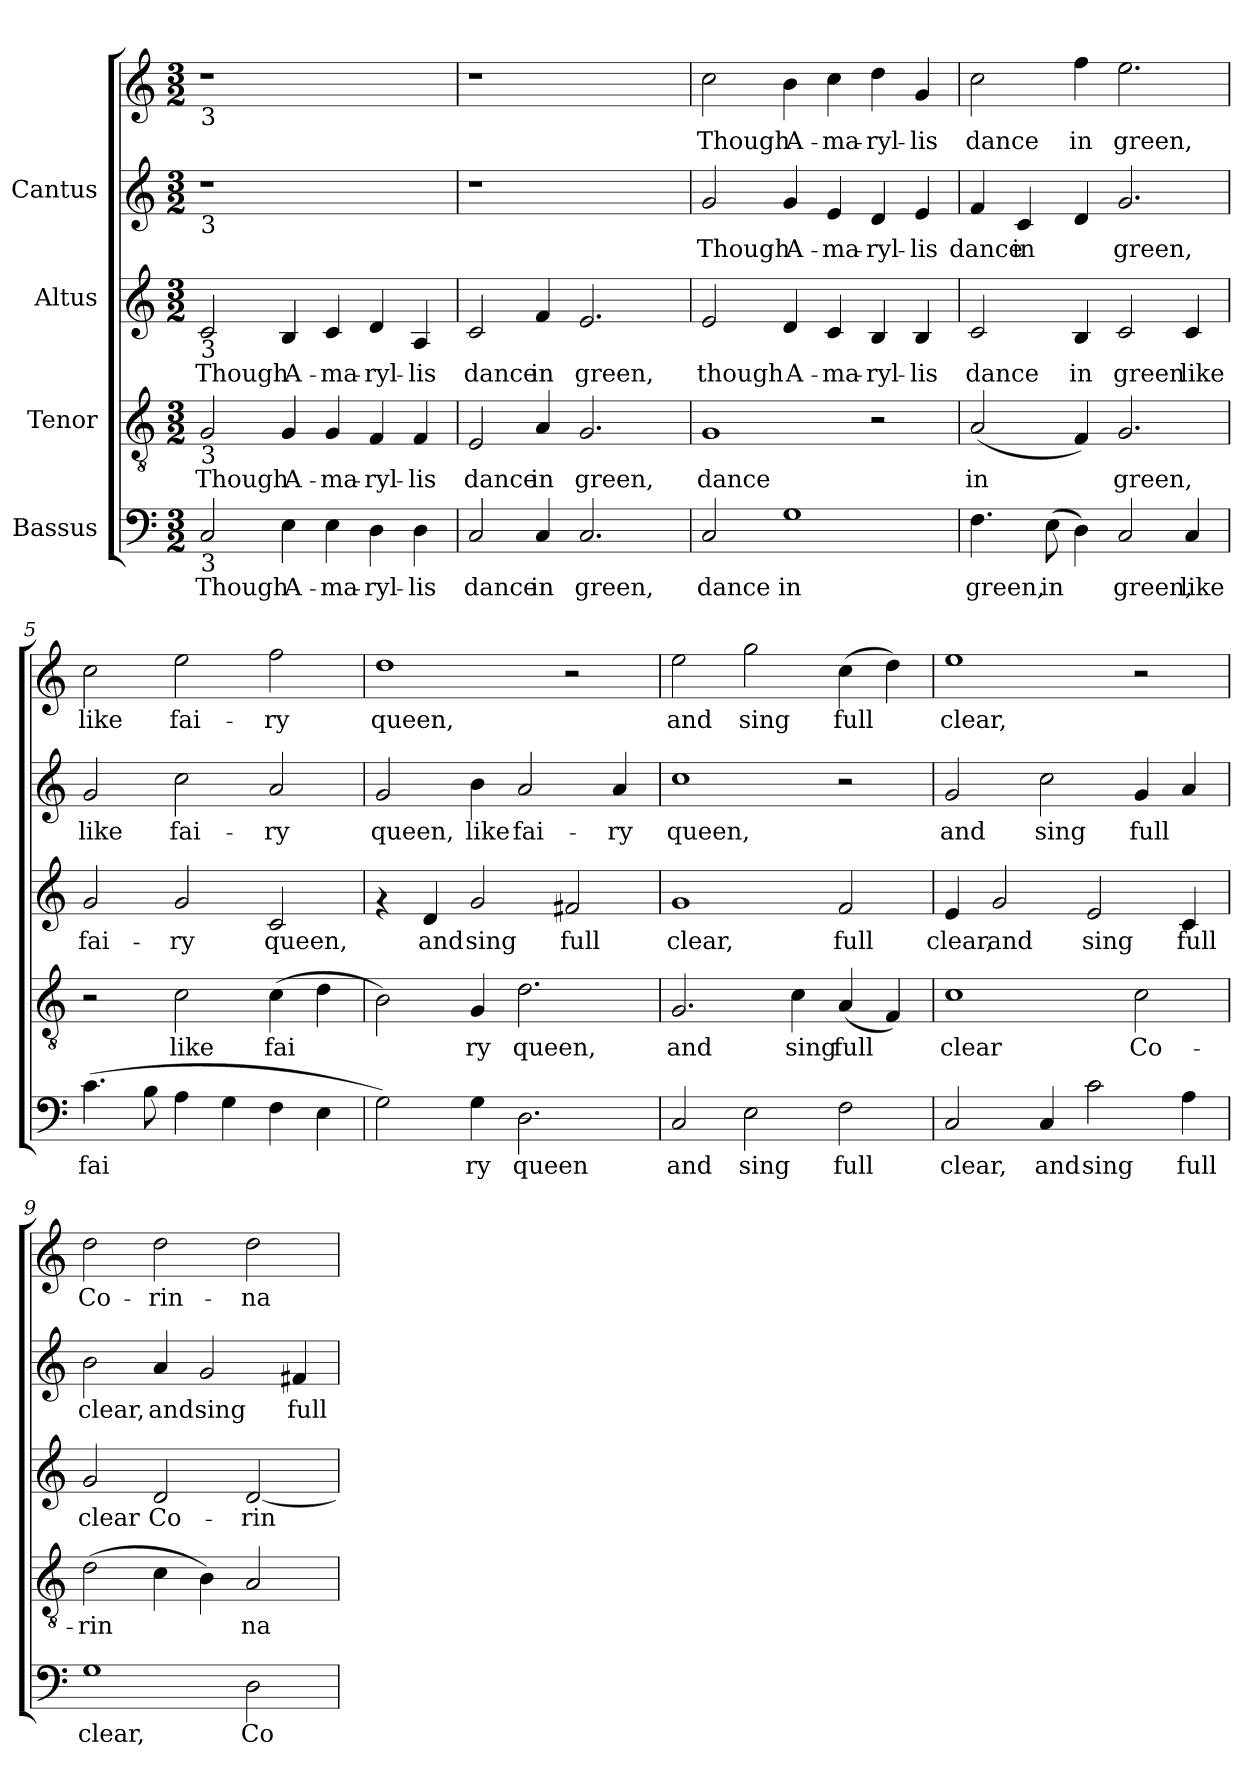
**kern	**text	**kern	**text	**kern	**text	**kern	**text	**kern	**text
*part4	*part4	*part3	*part3	*part2	*part2	*part1	*part1	*part1	*part1
*staff5	*staff5	*staff4	*staff4	*staff3	*staff3	*staff2	*staff2	*staff1	*staff1
*I"Bassus	*	*I"Tenor	*	*I"Altus	*	*I"Cantus	*	*	*
!!LO:PB:g=z
*stria5	*	*stria5	*	*stria5	*	*stria5	*	*stria5	*
*clefF4	*	*clefGv2	*	*clefG2	*	*clefG2	*	*clefG2	*
*M3/2	*	*M3/2	*	*M3/2	*	*M3/2	*	*M3/2	*
*MM198	*	*MM198	*	*MM198	*	*MM198	*	*MM198	*
=1	=1	=1	=1	=1	=1	=1	=1	=1	=1
!	!	!	!	!	!	!	!	!LO:TX:b:t=3	!
!	!	!	!	!	!	!LO:TX:b:t=3	!	!	!
!	!	!	!	!LO:TX:b:t=3	!	!	!	!	!
!	!	!LO:TX:b:t=3	!	!	!	!	!	!	!
!LO:TX:b:t=3	!	!	!	!	!	!	!	!	!
!	!LO:LY:b:cj	!	!LO:LY:b:cj	!	!LO:LY:b:cj	!	!	!	!
2C/	Though	2G/	Though	2c/	Though	1r	.	1r	.
!	!LO:LY:b:cj	!	!LO:LY:b:cj	!	!LO:LY:b:cj	!	!	!	!
4E\	A-	4G/	A-	4B/	A-	.	.	.	.
!	!LO:LY:b:cj	!	!LO:LY:b:cj	!	!LO:LY:b:cj	!	!	!	!
4E\	-ma-	4G/	-ma-	4c/	-ma-	.	.	.	.
!	!LO:LY:b:cj	!	!LO:LY:b:cj	!	!LO:LY:b:cj	!	!	!	!
4D\	-ryl-	4F/	-ryl-	4d/	-ryl-	2ryy	.	2ryy	.
!	!LO:LY:b:cj	!	!LO:LY:b:cj	!	!LO:LY:b:cj	!	!	!	!
4D\	-lis	4F/	-lis	4A/	-lis	.	.	.	.
=2	=2	=2	=2	=2	=2	=2	=2	=2	=2
!	!LO:LY:b:cj	!	!LO:LY:b:cj	!	!LO:LY:b:cj	!	!	!	!
2C/	dance	2E/	dance	2c/	dance	1r	.	1r	.
!	!LO:LY:b:cj	!	!LO:LY:b:cj	!	!LO:LY:b:cj	!	!	!	!
4C/	in	4A/	in	4f/	in	.	.	.	.
!	!LO:LY:b:cj	!	!LO:LY:b:cj	!	!LO:LY:b:cj	!	!	!	!
2.C/	green,	2.G/	green,	2.e/	green,	.	.	.	.
.	.	.	.	.	.	2ryy	.	2ryy	.
=3	=3	=3	=3	=3	=3	=3	=3	=3	=3
!	!LO:LY:b:cj	!	!LO:LY:b:cj	!	!LO:LY:b:cj	!	!LO:LY:b:cj	!	!LO:LY:b:cj
2C/	dance	1G	dance	2e/	though	2g/	Though	2cc\	Though
!	!LO:LY:b:cj	!	!	!	!LO:LY:b:cj	!	!LO:LY:b:cj	!	!LO:LY:b:cj
1G	in	.	.	4d/	A-	4g/	A-	4b\	A-
!	!	!	!	!	!LO:LY:b:cj	!	!LO:LY:b:cj	!	!LO:LY:b:cj
.	.	.	.	4c/	-ma-	4e/	-ma-	4cc\	-ma-
!	!	!	!	!	!LO:LY:b:cj	!	!LO:LY:b:cj	!	!LO:LY:b:cj
.	.	2r	.	4B/	-ryl-	4d/	-ryl-	4dd\	-ryl-
!	!	!	!	!	!LO:LY:b:cj	!	!LO:LY:b:cj	!	!LO:LY:b:cj
.	.	.	.	4B/	-lis	4e/	-lis	4g/	-lis
!!LO:LB:g=z
=4	=4	=4	=4	=4	=4	=4	=4	=4	=4
!	!LO:LY:b:cj	!	!LO:LY:b:cj	!	!LO:LY:b:cj	!	!LO:LY:b:cj	!	!LO:LY:b:cj
4.F\	green,	(<2A/	in	2c/	dance	4f/	dance	2cc\	dance
!	!	!	!	!	!	!	!LO:LY:b:cj	!	!
.	.	.	.	.	.	4c/	in	.	.
!	!LO:LY:b:cj	!	!	!	!	!	!	!	!
(>8E\	in	.	.	.	.	.	.	.	.
!	!LO:LY:b:cj	!	!LO:LY:b:cj	!	!LO:LY:b:cj	!	!LO:LY:b:cj	!	!LO:LY:b:cj
4D\)	.	4F/)	.	4B/	in	4d/	.	4ff\	in
!	!LO:LY:b:cj	!	!LO:LY:b:cj	!	!LO:LY:b:cj	!	!LO:LY:b:cj	!	!LO:LY:b:cj
2C/	green,	2.G/	green,	2c/	green	2.g/	green,	2.ee\	green,
!	!LO:LY:b:cj	!	!	!	!LO:LY:b:cj	!	!	!	!
4C/	like	.	.	4c/	like	.	.	.	.
=5	=5	=5	=5	=5	=5	=5	=5	=5	=5
!	!LO:LY:b:cj	!	!	!	!LO:LY:b:cj	!	!LO:LY:b:cj	!	!LO:LY:b:cj
(>4.c\	fai-	2r	.	2g/	fai-	2g/	like	2cc\	like
!	!LO:LY:b:cj	!	!	!	!	!	!	!	!
8B\	--	.	.	.	.	.	.	.	.
!	!LO:LY:b:cj	!	!LO:LY:b:cj	!	!LO:LY:b:cj	!	!LO:LY:b:cj	!	!LO:LY:b:cj
4A\	--	2c\	like	2g/	-ry	2cc\	fai-	2ee\	fai-
!	!LO:LY:b:cj	!	!	!	!	!	!	!	!
4G\	--	.	.	.	.	.	.	.	.
!	!LO:LY:b:cj	!	!LO:LY:b:cj	!	!LO:LY:b:cj	!	!LO:LY:b:cj	!	!LO:LY:b:cj
4F\	--	(>4c\	fai-	2c/	queen,	2a/	-ry	2ff\	-ry
!	!LO:LY:b:cj	!	!LO:LY:b:cj	!	!	!	!	!	!
4E\	--	4d\	--	.	.	.	.	.	.
=6	=6	=6	=6	=6	=6	=6	=6	=6	=6
!	!LO:LY:b:cj	!	!LO:LY:b:cj	!	!	!	!LO:LY:b:cj	!	!LO:LY:b:cj
2G\)	-	2B\)	-	4rf	.	2g/	queen,	1dd	queen,
!	!	!	!	!	!LO:LY:b:cj	!	!	!	!
.	.	.	.	4d/	and	.	.	.	.
!	!LO:LY:b:cj	!	!LO:LY:b:cj	!	!LO:LY:b:cj	!	!LO:LY:b:cj	!	!
4G\	ry	4G/	ry	2g/	sing	4b\	like	.	.
!	!LO:LY:b:cj	!	!LO:LY:b:cj	!	!	!	!LO:LY:b:cj	!	!
2.D\	queen	2.d\	queen,	.	.	2a/	fai-	.	.
!	!	!	!	!	!LO:LY:b:cj	!	!	!	!
.	.	.	.	2f#X/	full	.	.	2r	.
!	!	!	!	!	!	!	!LO:LY:b:cj	!	!
.	.	.	.	.	.	4a/	-ry	.	.
=7	=7	=7	=7	=7	=7	=7	=7	=7	=7
!	!LO:LY:b:cj	!	!LO:LY:b:cj	!	!LO:LY:b:cj	!	!LO:LY:b:cj	!	!LO:LY:b:cj
2C/	and	2.G/	and	1g	clear,	1cc	queen,	2ee\	and
!	!LO:LY:b:cj	!	!	!	!	!	!	!	!LO:LY:b:cj
2E\	sing	.	.	.	.	.	.	2gg\	sing
!	!	!	!LO:LY:b:cj	!	!	!	!	!	!
.	.	4c\	sing	.	.	.	.	.	.
!	!LO:LY:b:cj	!	!LO:LY:b:cj	!	!LO:LY:b:cj	!	!	!	!LO:LY:b:cj
2F\	full	(<4A/	full	2f/	full	2r	.	(>4cc\	full
!	!	!	!LO:LY:b:cj	!	!	!	!	!	!LO:LY:b:cj
.	.	4F/)	.	.	.	.	.	4dd\)	.
!!LO:PB:g=z
=8	=8	=8	=8	=8	=8	=8	=8	=8	=8
!	!LO:LY:b:cj	!	!LO:LY:b:cj	!	!LO:LY:b:cj	!	!LO:LY:b:cj	!	!LO:LY:b:cj
2C/	clear,	1c	clear	4e/	clear,	2g/	and	1ee	clear,
!	!	!	!	!	!LO:LY:b:cj	!	!	!	!
.	.	.	.	2g/	and	.	.	.	.
!	!LO:LY:b:cj	!	!	!	!	!	!LO:LY:b:cj	!	!
4C/	and	.	.	.	.	2cc\	sing	.	.
!	!LO:LY:b:cj	!	!	!	!LO:LY:b:cj	!	!	!	!
2c\	sing	.	.	2e/	sing	.	.	.	.
!	!	!	!LO:LY:b:cj	!	!	!	!LO:LY:b:cj	!	!
.	.	2c\	Co-	.	.	4g/	full	2r	.
!	!LO:LY:b:cj	!	!	!	!LO:LY:b:cj	!	!LO:LY:b:cj	!	!
4A\	full	.	.	4c/	full	4a/	.	.	.
=9	=9	=9	=9	=9	=9	=9	=9	=9	=9
!	!LO:LY:b:cj	!	!LO:LY:b:cj	!	!LO:LY:b:cj	!	!LO:LY:b:cj	!	!LO:LY:b:cj
1G	clear,	(>2d\	-rin-	2g/	clear	2b\	clear,	2dd\	Co-
!	!	!	!LO:LY:b:cj	!	!LO:LY:b:cj	!	!LO:LY:b:cj	!	!LO:LY:b:cj
.	.	4c\	-	2d/	Co-	4a/	and	2dd\	-rin-
!	!	!	!LO:LY:b:cj	!	!	!	!LO:LY:b:cj	!	!
.	.	4B\)	.	.	.	2g/	sing	.	.
!	!LO:LY:b:cj	!	!LO:LY:b:cj	!	!LO:LY:b:cj	!	!	!	!LO:LY:b:cj
2D\	Co-	2A/	na	[<2d/	-rin-	.	.	2dd\	-na
!	!	!	!	!	!	!	!LO:LY:b:cj	!	!
.	.	.	.	.	.	4f#X/	full	.	.
=	=	=	=	=	=	=	=	=	=
*-	*-	*-	*-	*-	*-	*-	*-	*-	*-
